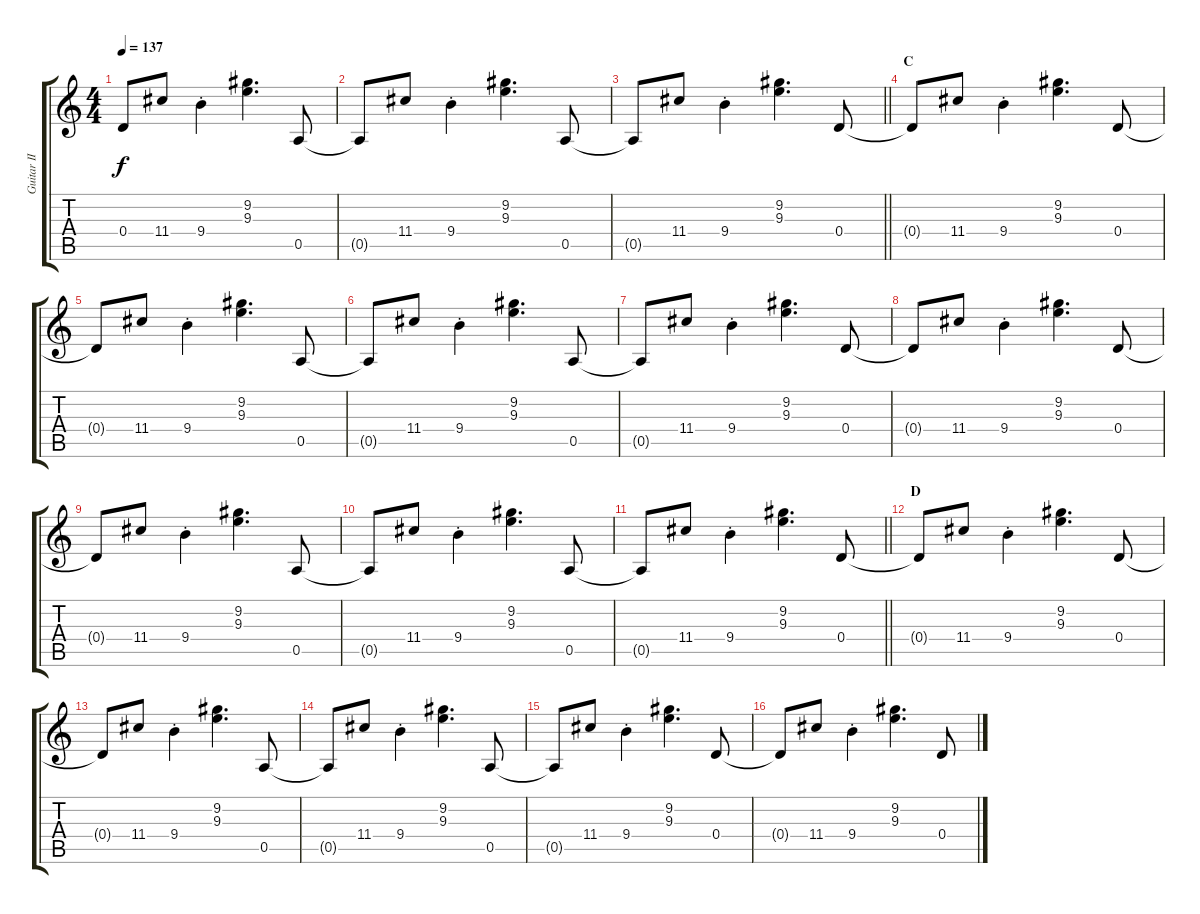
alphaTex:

\track ("Guitar II - Kita" "Guitar II ") {instrument overdrivenguitar}
\staff {score tabs}
\tuning (E4 B3 G3 D3 A2 E2) {hide}
\ts (4 4)
\tempo 137
\clef g2
\ks c
0.4{t}.8{dy f} 11.4.8 9.4{st}.4 (9.2 9.3).4{d} 0.5.8 |
0.5{t}.8 11.4.8 9.4{st}.4 (9.2 9.3).4{d} 0.5.8 |
\barLineRight lightlight
0.5{t}.8 11.4.8 9.4{st}.4 (9.2 9.3).4{d} 0.4.8 |
\section ("" "C")
0.4{t}.8 11.4.8 9.4{st}.4 (9.2 9.3).4{d} 0.4.8 |
0.4{t}.8 11.4.8 9.4{st}.4 (9.2 9.3).4{d} 0.5.8 |
0.5{t}.8 11.4.8 9.4{st}.4 (9.2 9.3).4{d} 0.5.8 |
0.5{t}.8 11.4.8 9.4{st}.4 (9.2 9.3).4{d} 0.4.8 |
0.4{t}.8 11.4.8 9.4{st}.4 (9.2 9.3).4{d} 0.4.8 |
0.4{t}.8 11.4.8 9.4{st}.4 (9.2 9.3).4{d} 0.5.8 |
0.5{t}.8 11.4.8 9.4{st}.4 (9.2 9.3).4{d} 0.5.8 |
\barLineRight lightlight
0.5{t}.8 11.4.8 9.4{st}.4 (9.2 9.3).4{d} 0.4.8 |
\section ("" "D")
0.4{t}.8 11.4.8 9.4{st}.4 (9.2 9.3).4{d} 0.4.8 |
0.4{t}.8 11.4.8 9.4{st}.4 (9.2 9.3).4{d} 0.5.8 |
0.5{t}.8 11.4.8 9.4{st}.4 (9.2 9.3).4{d} 0.5.8 |
0.5{t}.8 11.4.8 9.4{st}.4 (9.2 9.3).4{d} 0.4.8 |
0.4{t}.8 11.4.8 9.4{st}.4 (9.2 9.3).4{d} 0.4.8
